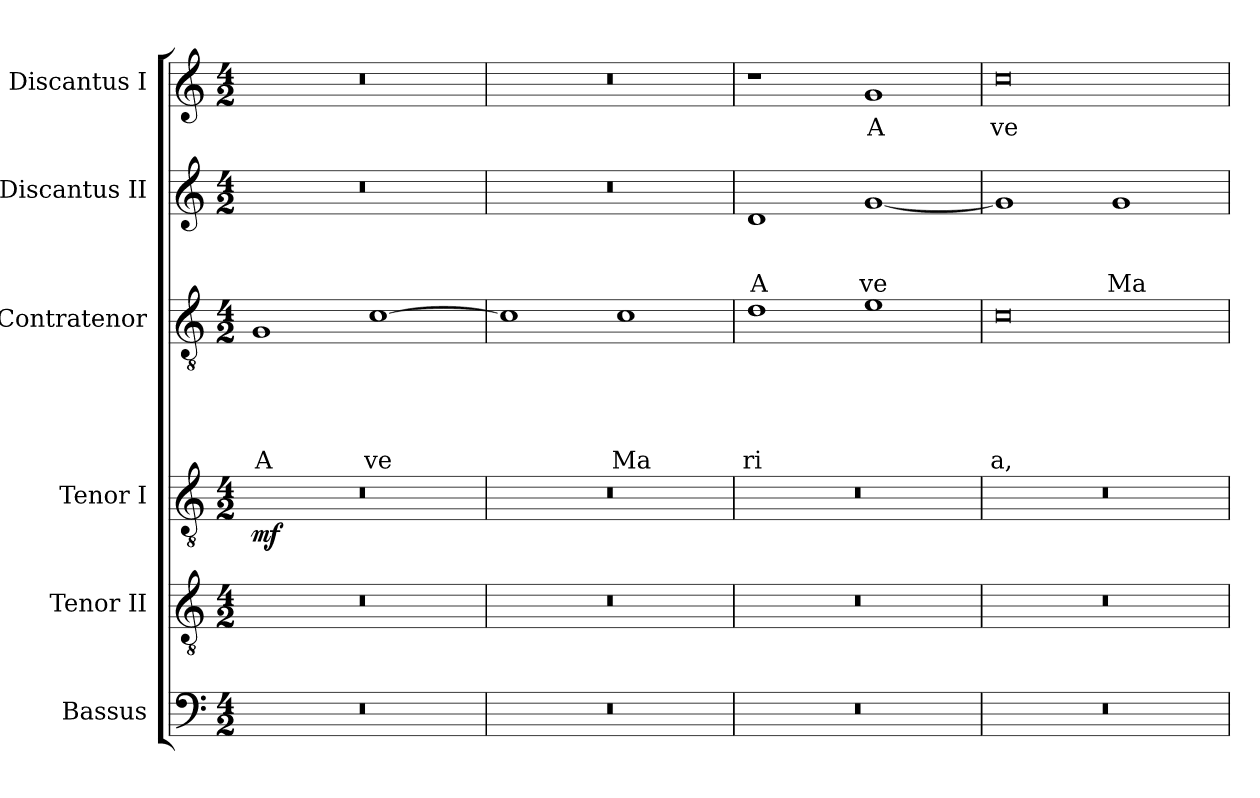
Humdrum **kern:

**kern	**kern	**kern	**dynam	**kern	**text	**text	**text	**text	**text	**kern	**text	**text	**text	**kern	**text
*part6	*part5	*part4	*part4	*part3	*part3	*part3	*part3	*part3	*part3	*part2	*part2	*part2	*part2	*part1	*part1
*staff6	*staff5	*staff4	*staff4	*staff3	*staff3	*staff3	*staff3	*staff3	*staff3	*staff2	*staff2	*staff2	*staff2	*staff1	*staff1
*I"Bassus	*I"Tenor II	*I"Tenor I	*	*I"Contratenor	*	*	*	*	*	*I"Discantus II	*	*	*	*I"Discantus I	*
*clefF4	*clefGv2	*clefGv2	*	*clefGv2	*	*	*	*	*	*clefG2	*	*	*	*clefG2	*
*k[]	*k[]	*k[]	*	*k[]	*	*	*	*	*	*k[]	*	*	*	*k[]	*
*C:	*C:	*C:	*	*C:	*	*	*	*	*	*C:	*	*	*	*C:	*
*M4/2	*M4/2	*M4/2	*	*M4/2	*	*	*	*	*	*M4/2	*	*	*	*M4/2	*
=1	=1	=1	=1	=1	=1	=1	=1	=1	=1	=1	=1	=1	=1	=1	=1
!	!	!	!LO:DY:b	!	!	!	!	!	!LO:LY:b	!	!	!	!	!	!
0r	0r	0r	mf	1G	.	.	.	.	A	0r	.	.	.	0r	.
!	!	!	!	!	!	!	!	!	!LO:LY:b	!	!	!	!	!	!
.	.	.	.	[>1c	.	.	.	.	ve	.	.	.	.	.	.
=2	=2	=2	=2	=2	=2	=2	=2	=2	=2	=2	=2	=2	=2	=2	=2
0r	0r	0r	.	1c]	.	.	.	.	.	0r	.	.	.	0r	.
!	!	!	!	!	!	!	!	!	!LO:LY:b	!	!	!	!	!	!
.	.	.	.	1c	.	.	.	.	Ma	.	.	.	.	.	.
=3	=3	=3	=3	=3	=3	=3	=3	=3	=3	=3	=3	=3	=3	=3	=3
!	!	!	!	!	!	!	!	!	!LO:LY:b	!	!	!	!LO:LY:b	!	!
0r	0r	0r	.	1d	.	.	.	.	ri	1d	.	.	A	1r	.
!	!	!	!	!	!	!	!	!	!	!	!	!	!LO:LY:b	!	!LO:LY:b
.	.	.	.	1e	.	.	.	.	.	[<1g	.	.	ve	1g	A
=4	=4	=4	=4	=4	=4	=4	=4	=4	=4	=4	=4	=4	=4	=4	=4
!	!	!	!	!	!	!	!	!	!LO:LY:b	!	!	!	!	!	!LO:LY:b
0r	0r	0r	.	0c	.	.	.	.	a,	1g]	.	.	.	0cc	ve
!	!	!	!	!	!	!	!	!	!	!	!	!	!LO:LY:b	!	!
.	.	.	.	.	.	.	.	.	.	1g	.	.	Ma	.	.
=	=	=	=	=	=	=	=	=	=	=	=	=	=	=	=
*-	*-	*-	*-	*-	*-	*-	*-	*-	*-	*-	*-	*-	*-	*-	*-
